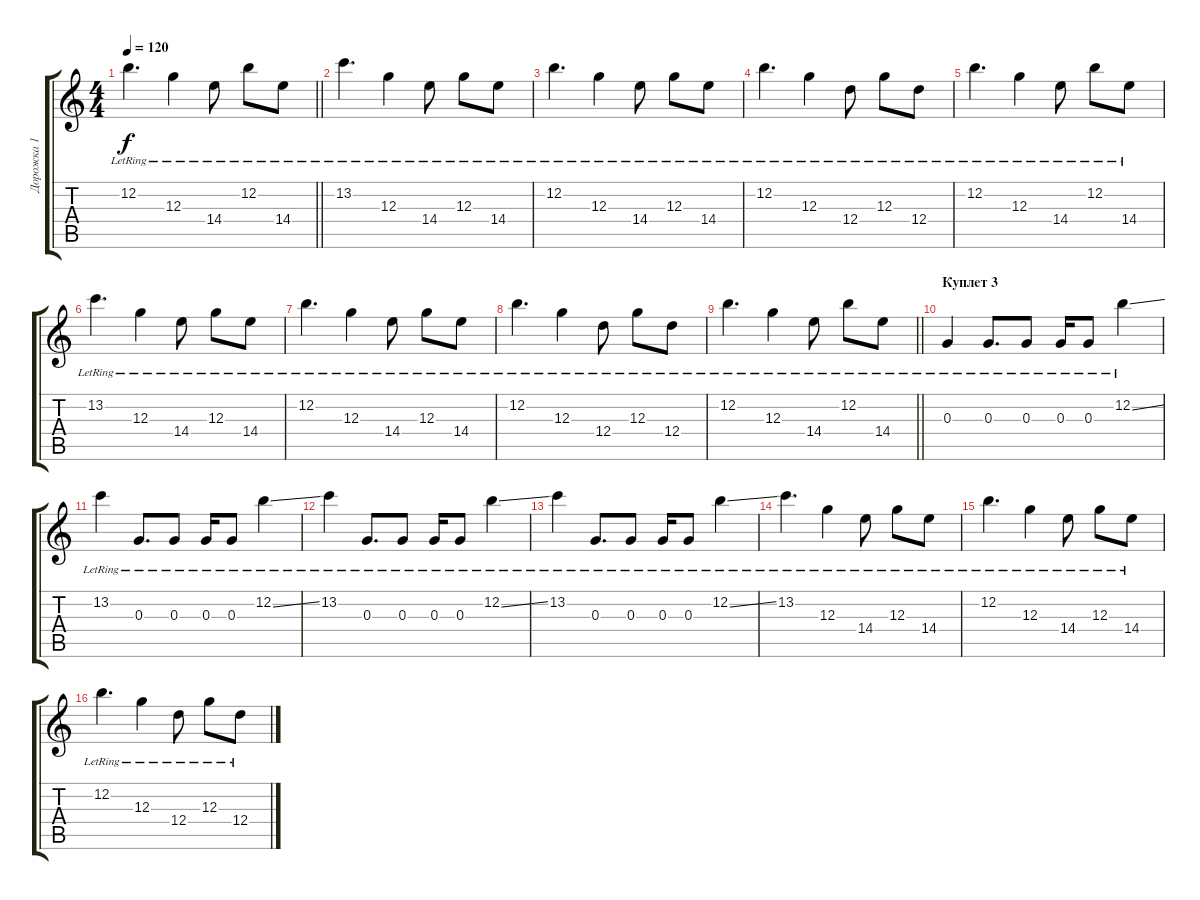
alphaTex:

\track ("Дорожка 1" "Дорожка 1") {instrument electricguitarjazz}
\staff {score tabs}
\tuning (E4 B3 G3 D3 A2 E2) {hide}
\ts (4 4)
\tempo 120
\clef g2
\barLineRight lightlight
\ks c
12.2{lr}.4{d dy f} 12.3{lr}.4 14.4{lr}.8 12.2{lr}.8 14.4{lr}.8 |
13.2{lr}.4{d} 12.3{lr}.4 14.4{lr}.8 12.3{lr}.8 14.4{lr}.8 |
12.2{lr}.4{d} 12.3{lr}.4 14.4{lr}.8 12.3{lr}.8 14.4{lr}.8 |
12.2{lr}.4{d} 12.3{lr}.4 12.4{lr}.8 12.3{lr}.8 12.4{lr}.8 |
12.2{lr}.4{d} 12.3{lr}.4 14.4{lr}.8 12.2{lr}.8 14.4{lr}.8 |
13.2{lr}.4{d} 12.3{lr}.4 14.4{lr}.8 12.3{lr}.8 14.4{lr}.8 |
12.2{lr}.4{d} 12.3{lr}.4 14.4{lr}.8 12.3{lr}.8 14.4{lr}.8 |
12.2{lr}.4{d} 12.3{lr}.4 12.4{lr}.8 12.3{lr}.8 12.4{lr}.8 |
\barLineRight lightlight
12.2{lr}.4{d} 12.3{lr}.4 14.4{lr}.8 12.2{lr}.8 14.4{lr}.8 |
\section ("" "Куплет 3")
0.3{lr}.4 0.3{lr}.8{d} 0.3{lr}.8 0.3{lr}.16 0.3{lr}.8 12.2{ss lr}.4 |
13.2{lr}.4 0.3{lr}.8{d} 0.3{lr}.8 0.3{lr}.16 0.3{lr}.8 12.2{ss lr}.4 |
13.2{lr}.4 0.3{lr}.8{d} 0.3{lr}.8 0.3{lr}.16 0.3{lr}.8 12.2{ss lr}.4 |
13.2{lr}.4 0.3{lr}.8{d} 0.3{lr}.8 0.3{lr}.16 0.3{lr}.8 12.2{ss lr}.4 |
13.2{lr}.4{d} 12.3{lr}.4 14.4{lr}.8 12.3{lr}.8 14.4{lr}.8 |
12.2{lr}.4{d} 12.3{lr}.4 14.4{lr}.8 12.3{lr}.8 14.4{lr}.8 |
12.2{lr}.4{d} 12.3{lr}.4 12.4{lr}.8 12.3{lr}.8 12.4{lr}.8
